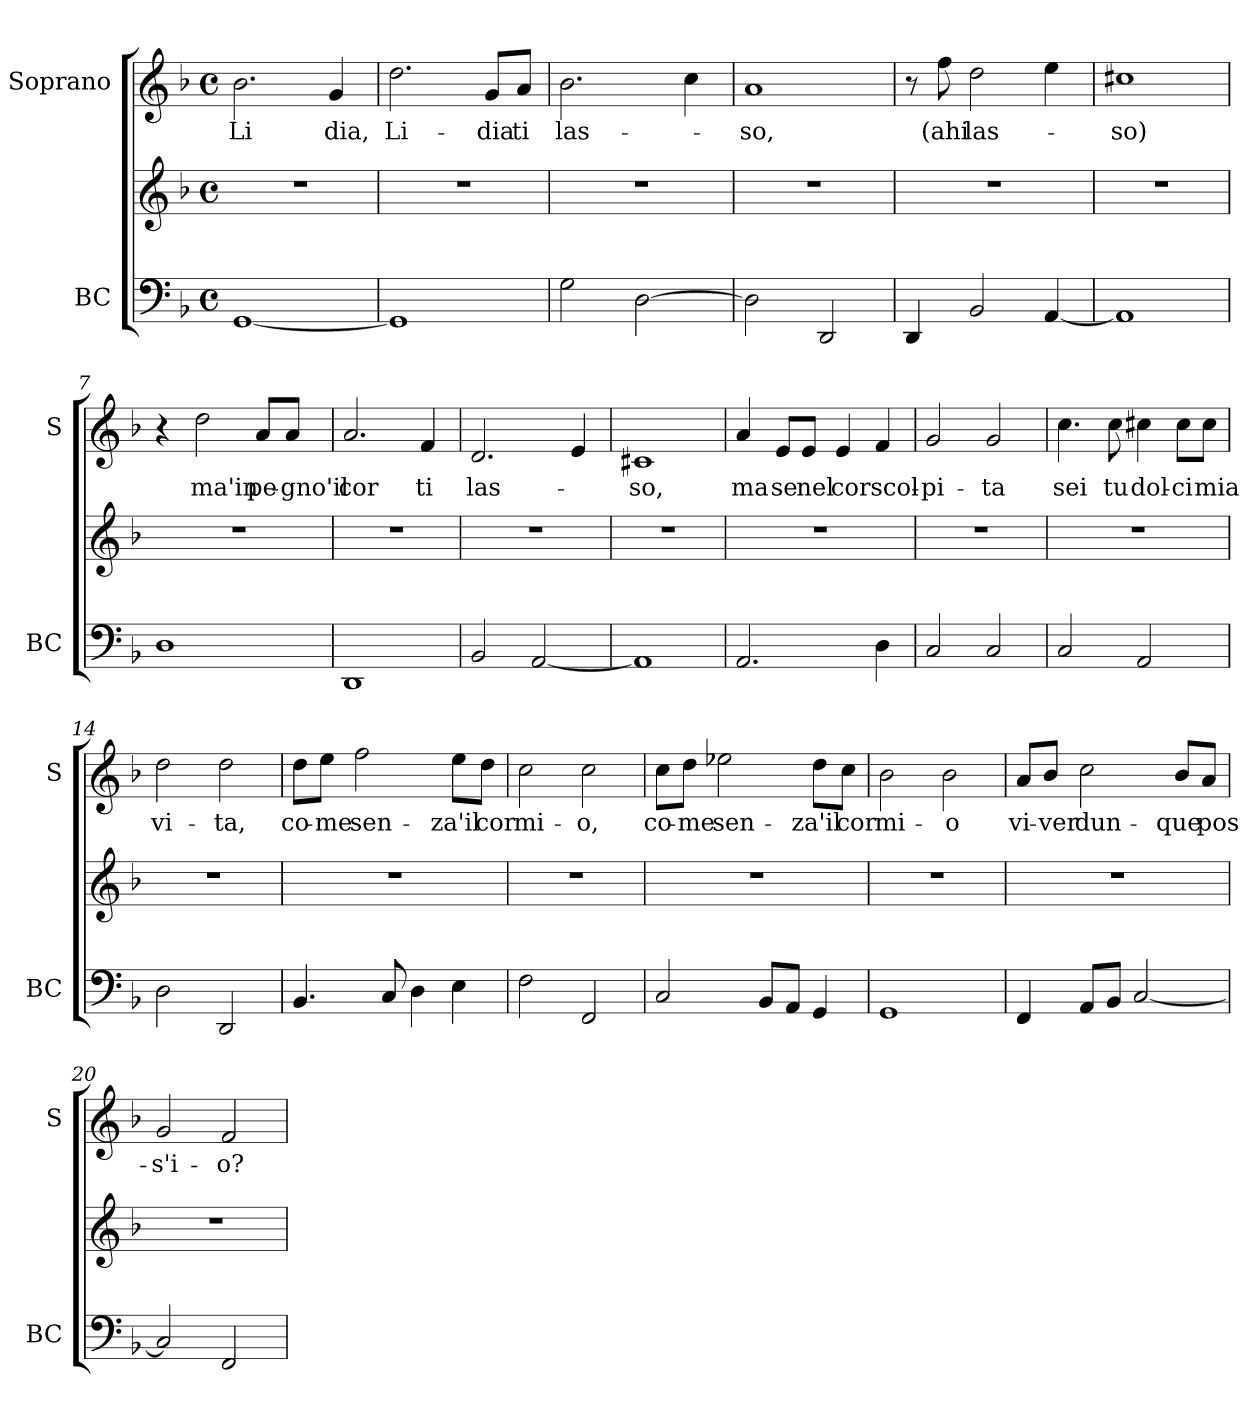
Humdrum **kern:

**kern	**kern	**kern	**text
*part2	*part2	*part1	*part1
*staff3	*staff2	*staff1	*staff1
*I"BC	*	*I"Soprano	*
*I'BC	*	*I'S	*
*clefF4	*clefG2	*clefG2	*
*k[b-]	*k[b-]	*k[b-]	*
*F:	*F:	*F:	*
*M4/4	*M4/4	*M4/4	*
*met(c)	*met(c)	*met(c)	*
=1	=1	=1	=1
!	!	!	!LO:LY:b
[1GG	1r	2.b-\	Li
!	!	!	!LO:LY:b
.	.	4g/	dia,
=2	=2	=2	=2
!	!	!	!LO:LY:b
1GG]	1r	2.dd\	Li-
!	!	!	!LO:LY:b
.	.	8g/L	-dia
!	!	!	!LO:LY:b
.	.	8a/J	ti
=3	=3	=3	=3
!	!	!	!LO:LY:b
2G\	1r	2.b-\	las-
[2D\	.	.	.
.	.	4cc\	.
=4	=4	=4	=4
!	!	!	!LO:LY:b
2D\]	1r	1a	-so,
2DD/	.	.	.
!!LO:LB:g=z
=5	=5	=5	=5
4DD/	1r	8r	.
!	!	!	!LO:LY:b
.	.	8ff\	(ahi
!	!	!	!LO:LY:b
2BB-/	.	2dd\	las-
[4AA/	.	4ee\	.
=6	=6	=6	=6
!	!	!	!LO:LY:b
1AA]	1r	1cc#X	-so)
=7	=7	=7	=7
1D	1r	4r	.
!	!	!	!LO:LY:b
.	.	2dd\	ma'in
!	!	!	!LO:LY:b
.	.	8a/L	pe-
!	!	!	!LO:LY:b
.	.	8a/J	-gno'il
=8	=8	=8	=8
!	!	!	!LO:LY:b
1DD	1r	2.a/	cor
!	!	!	!LO:LY:b
.	.	4f/	ti
=9	=9	=9	=9
!	!	!	!LO:LY:b
2BB-/	1r	2.d/	las-
[2AA/	.	.	.
.	.	4e/	.
!!LO:LB:g=z
=10	=10	=10	=10
!	!	!	!LO:LY:b
1AA]	1r	1c#X	-so,
=11	=11	=11	=11
!	!	!	!LO:LY:b
2.AA/	1r	4a/	ma
!	!	!	!LO:LY:b
.	.	8e/L	se
!	!	!	!LO:LY:b
.	.	8e/J	nel
!	!	!	!LO:LY:b
.	.	4e/	cor
!	!	!	!LO:LY:b
4D\	.	4f/	scol-
=12	=12	=12	=12
!	!	!	!LO:LY:b
2C/	1r	2g/	-pi-
!	!	!	!LO:LY:b
2C/	.	2g/	-ta
=13	=13	=13	=13
!	!	!	!LO:LY:b
2C/	1r	4.cc\	sei
!	!	!	!LO:LY:b
.	.	8cc\	tu
!	!	!	!LO:LY:b
2AA/	.	4cc#X\	dol-
!	!	!	!LO:LY:b
.	.	8cc#\L	-ci
!	!	!	!LO:LY:b
.	.	8cc#\J	mia
=14	=14	=14	=14
!	!	!	!LO:LY:b
2D\	1r	2dd\	vi-
!	!	!	!LO:LY:b
2DD/	.	2dd\	-ta,
!!LO:PB:g=z
=15	=15	=15	=15
!	!	!	!LO:LY:b
4.BB-/	1r	8dd\L	co-
!	!	!	!LO:LY:b
.	.	8ee\J	-me
!	!	!	!LO:LY:b
.	.	2ff\	sen-
8C/	.	.	.
4D\	.	.	.
!	!	!	!LO:LY:b
4E\	.	8ee\L	-za'il
!	!	!	!LO:LY:b
.	.	8dd\J	cor
=16	=16	=16	=16
!	!	!	!LO:LY:b
2F\	1r	2cc\	mi-
!	!	!	!LO:LY:b
2FF/	.	2cc\	-o,
=17	=17	=17	=17
!	!	!	!LO:LY:b
2C/	1r	8cc\L	co-
!	!	!	!LO:LY:b
.	.	8dd\J	-me
!	!	!	!LO:LY:b
.	.	2ee-X\	sen-
8BB-/L	.	.	.
8AA/J	.	.	.
!	!	!	!LO:LY:b
4GG/	.	8dd\L	-za'il
!	!	!	!LO:LY:b
.	.	8cc\J	cor
=18	=18	=18	=18
!	!	!	!LO:LY:b
1GG	1r	2b-\	mi-
!	!	!	!LO:LY:b
.	.	2b-\	-o
=19	=19	=19	=19
!	!	!	!LO:LY:b
4FF/	1r	8a/L	vi-
!	!	!	!LO:LY:b
.	.	8b-/J	-ver
!	!	!	!LO:LY:b
8AA/L	.	2cc\	dun-
8BB-/J	.	.	.
[2C/	.	.	.
!	!	!	!LO:LY:b
.	.	8b-/L	-que
!	!	!	!LO:LY:b
.	.	8a/J	pos-
!!LO:LB:g=z
=20	=20	=20	=20
!	!	!	!LO:LY:b
2C/]	1r	2g/	-s'i-
!	!	!	!LO:LY:b
2FF/	.	2f/	-o?
=	=	=	=
*-	*-	*-	*-
